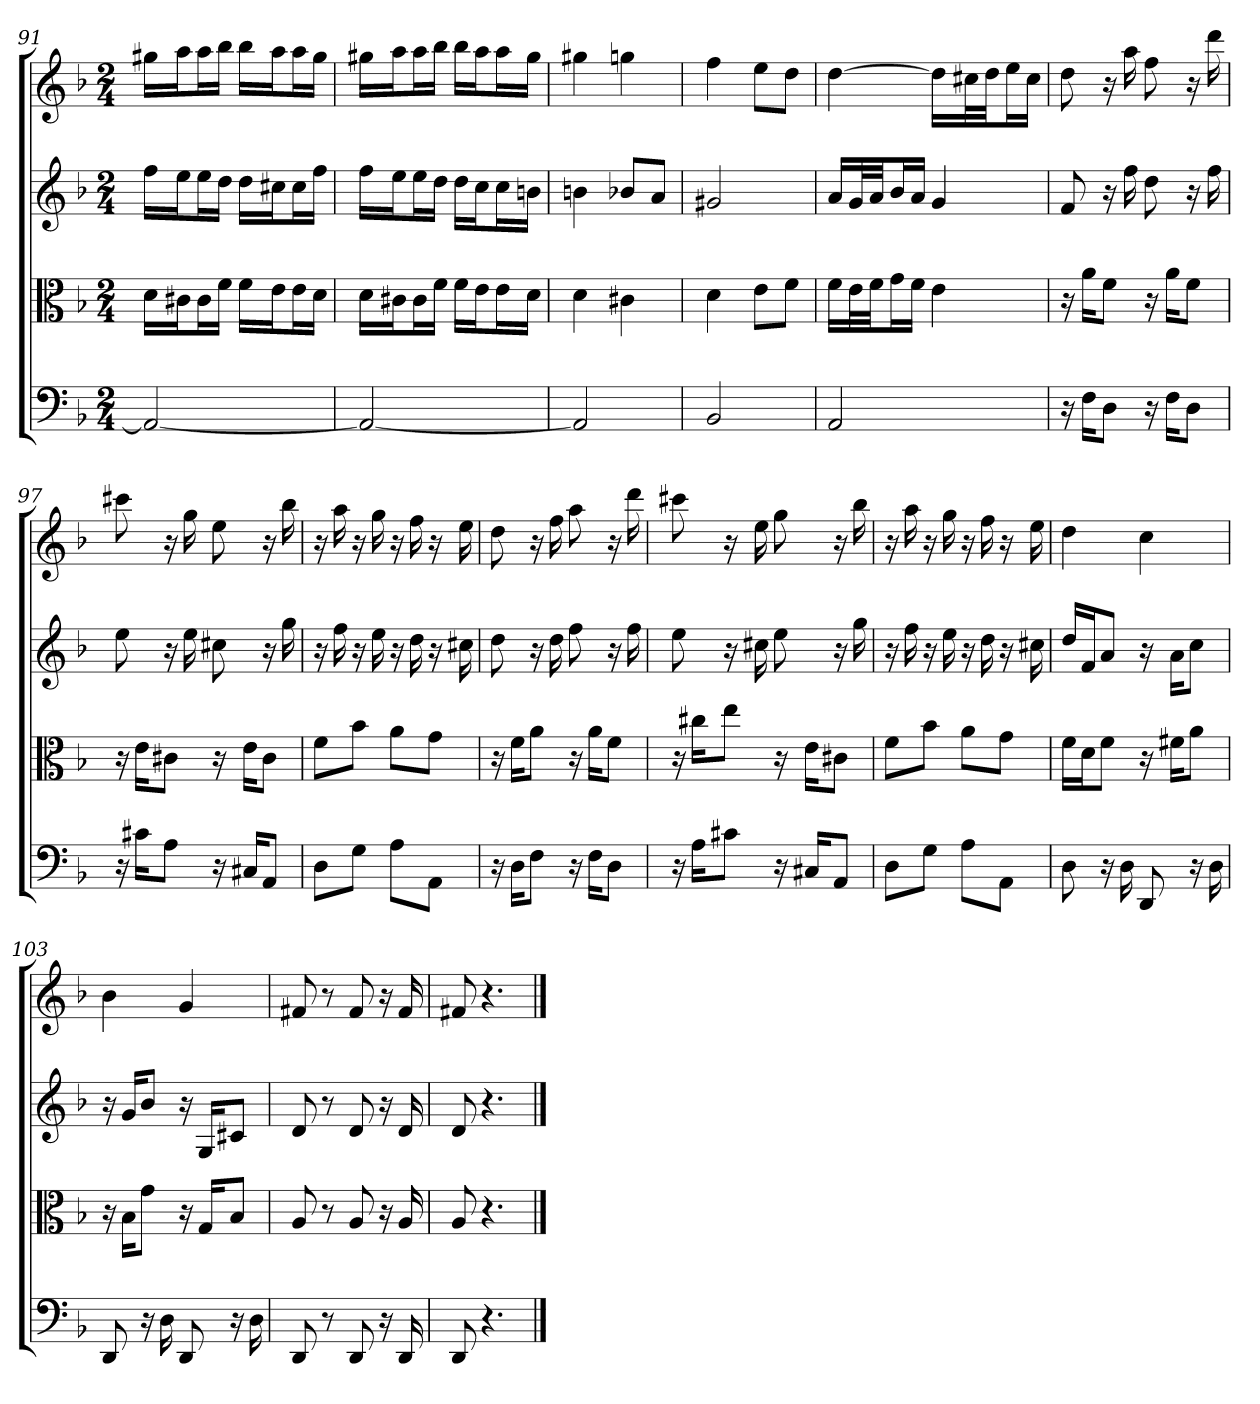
**kern	**kern	**kern	**kern
*part4	*part3	*part2	*part1
*staff4	*staff3	*staff2	*staff1
*clefF4	*clefC3	*	*
*k[b-]	*k[b-]	*k[b-]	*k[b-]
*d:	*d:	*d:	*d:
*M2/4	*M2/4	*M2/4	*M2/4
=91	=91	=91	=91
2AA_	16d\LL	16ffLL	16gg#XLL
.	16c#X\J	16eeJ	16aaJ
.	16c#\L	16eeL	16aaL
.	16f\JJ	16ddJJ	16bb-JJ
.	16f\LL	16ddLL	16bb-LL
.	16e\J	16cc#XJ	16aaJ
.	16e\L	16cc#L	16aaL
.	16d\JJ	16ffJJ	16gg#JJ
=92	=92	=92	=92
2AA_	16d\LL	16ffLL	16gg#XLL
.	16c#X\J	16eeJ	16aaJ
.	16c#\L	16eeL	16aaL
.	16f\JJ	16ddJJ	16bb-JJ
.	16f\LL	16ddLL	16bb-LL
.	16e\J	16ccJ	16aaJ
.	16e\L	16ccL	16aaL
.	16d\JJ	16bnJJ	16gg#JJ
=93	=93	=93	=93
2AA]	4d	4bn	4gg#X
.	4c#X	8b-XL	4ggn
.	.	8aJ	.
=94	=94	=94	=94
2BB-	4d	2g#X	4ff
.	8e\L	.	8eeL
.	8f\J	.	8ddJ
=95	=95	=95	=95
2AA	16f\LL	16aLL	[4dd
.	32e\L	32gL	.
.	32f\JJ	32aJJ	.
.	16g\L	16b-L	.
.	16f\JJ	16aJJ	.
.	4e	4g	16ddLL]
.	.	.	32cc#XL
.	.	.	32ddJJ
.	.	.	16eeL
.	.	.	16cc#JJ
=96	=96	=96	=96
16r	16r	8f	8dd
16F\KL	16a\KL	.	.
8D\J	8f\J	16r	16r
.	.	16ff	16aa
16r	16r	8dd	8ff
16F\KL	16a\KL	.	.
8D\J	8f\J	16r	16r
.	.	16ff	16ddd
=97	=97	=97	=97
16r	16r	8ee	8ccc#X
16c#X\KL	16e\KL	.	.
8A\J	8c#X\J	16r	16r
.	.	16ee	16gg
16r	16r	8cc#X	8ee
16C#X/KL	16e\KL	.	.
8AA/J	8c#\J	16r	16r
.	.	16gg	16bb-
=98	=98	=98	=98
8D\L	8f\L	16r	16r
.	.	16ff	16aa
8G\J	8b-\J	16r	16r
.	.	16ee	16gg
8A\L	8a\L	16r	16r
.	.	16dd	16ff
8AA\J	8g\J	16r	16r
.	.	16cc#X	16ee
=99	=99	=99	=99
16r	16r	8dd	8dd
16D\KL	16f\KL	.	.
8F\J	8a\J	16r	16r
.	.	16dd	16ff
16r	16r	8ff	8aa
16F\KL	16a\KL	.	.
8D\J	8f\J	16r	16r
.	.	16ff	16ddd
=100	=100	=100	=100
16r	16r	8ee	8ccc#X
16A\KL	16cc#X\KL	.	.
8c#X\J	8ee\J	16r	16r
.	.	16cc#X	16ee
16r	16r	8ee	8gg
16C#X/KL	16e\KL	.	.
8AA/J	8c#X\J	16r	16r
.	.	16gg	16bb-
=101	=101	=101	=101
8D\L	8f\L	16r	16r
.	.	16ff	16aa
8G\J	8b-\J	16r	16r
.	.	16ee	16gg
8A\L	8a\L	16r	16r
.	.	16dd	16ff
8AA\J	8g\J	16r	16r
.	.	16cc#X	16ee
=102	=102	=102	=102
8D	16f\LL	16ddLL	4dd
.	16d\J	16fJ	.
16r	8f\J	8aJ	.
16D	.	.	.
8DD	16r	16r	4cc
.	16f#X\KL	16aKL	.
16r	8a\J	8ccJ	.
16D	.	.	.
=103	=103	=103	=103
8DD	16r	16r	4b-
.	16B-\KL	16gKL	.
16r	8g\J	8b-J	.
16D	.	.	.
8DD	16r	16r	4g
.	16G/KL	16GKL	.
16r	8B-/J	8c#XJ	.
16D	.	.	.
=104	=104	=104	=104
8DD	8A	8d	8f#X
8r	8r	8r	8r
8DD	8A	8d	8f#
16r	16r	16r	16r
16DD	16A	16d	16f#
=105	=105	=105	=105
8DD	8A	8d	8f#X
4.r	4.r	4.r	4.r
==	==	==	==
*-	*-	*-	*-
